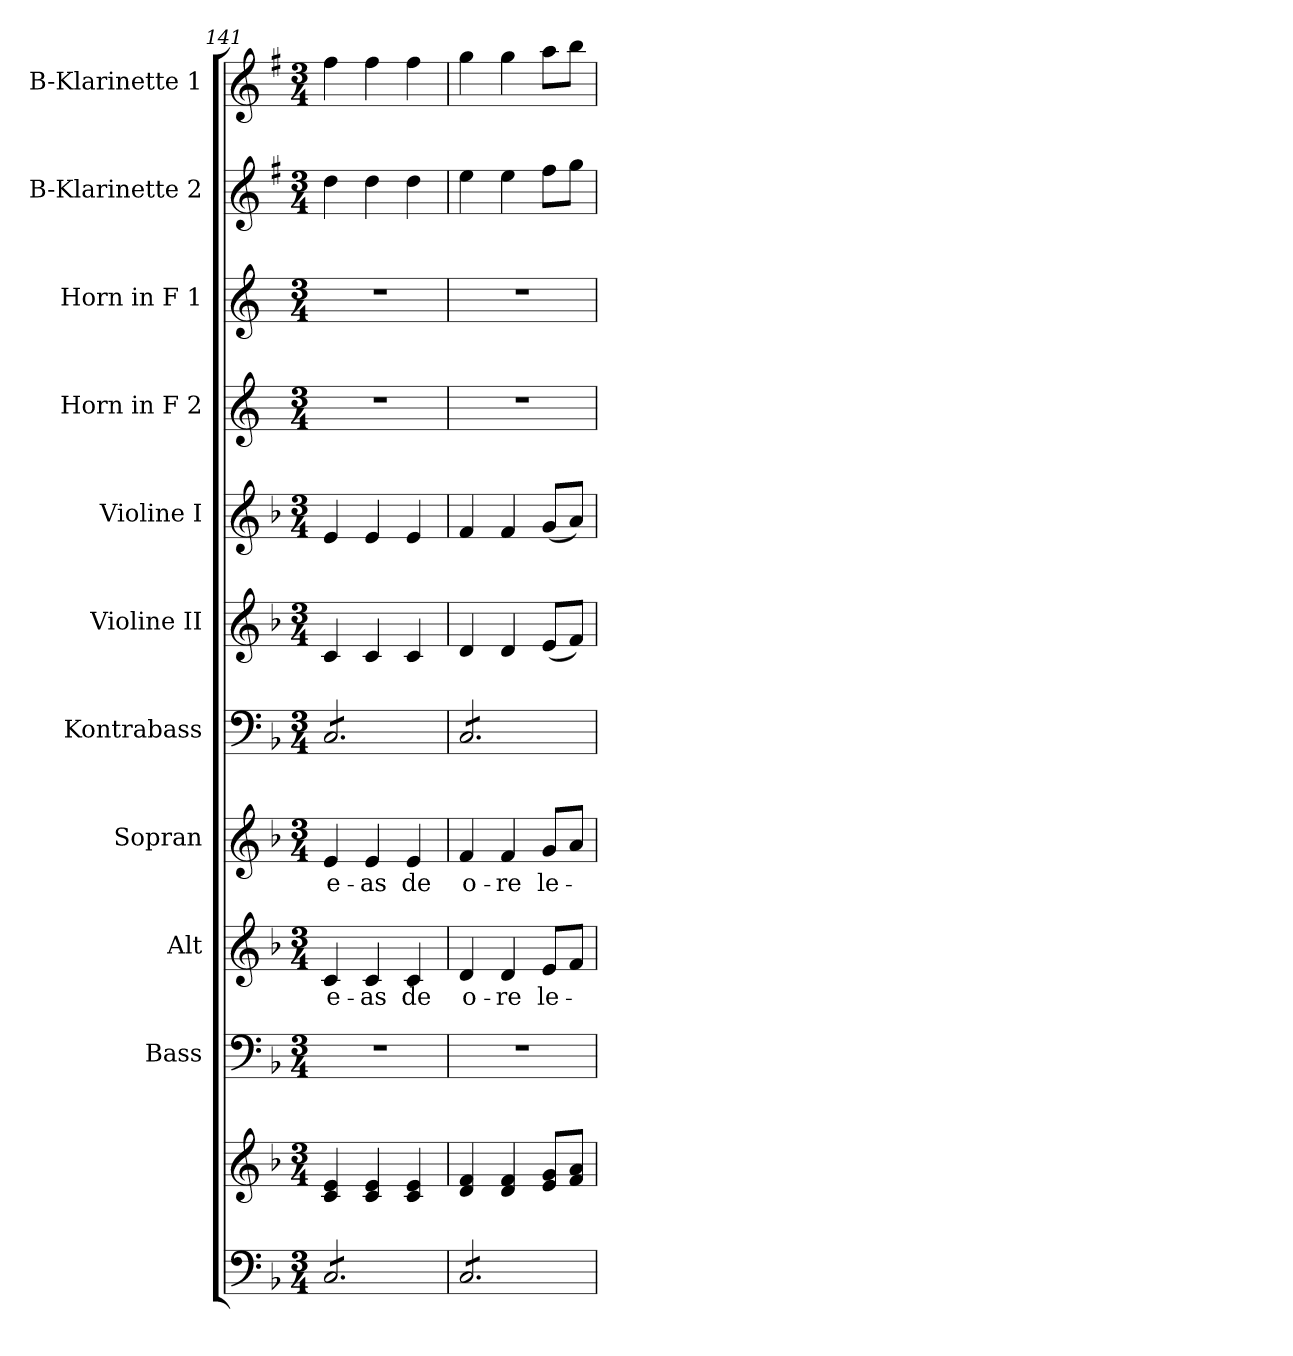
**kern	**kern	**kern	**kern	**text	**kern	**text	**kern	**kern	**kern	**kern	**kern	**kern	**kern
*part11	*part11	*part10	*part9	*part9	*part8	*part8	*part7	*part6	*part5	*part4	*part3	*part2	*part1
*staff12	*staff11	*staff10	*staff9	*staff9	*staff8	*staff8	*staff7	*staff6	*staff5	*staff4	*staff3	*staff2	*staff1
*	*	*I"Bass	*I"Alt	*	*I"Sopran	*	*I"Kontrabass	*I"Violine II	*I"Violine I	*I"Horn in F 2	*I"Horn in F 1	*I"B-Klarinette 2	*I"B-Klarinette 1
*	*	*I'B.	*I'A.	*	*I'S.	*	*I'Kb.	*I'Vl. II	*I'Vl. I	*	*	*I'B Kl. 2	*I'B Kl. 1
*clefF4	*clefG2	*clefF4	*clefG2	*	*clefG2	*	*clefF4	*clefG2	*clefG2	*clefG2	*clefG2	*clefG2	*clefG2
*	*	*	*	*	*	*	*ITrd7c12	*	*	*ITrd4c7	*ITrd4c7	*ITrd1c2	*ITrd1c2
*k[b-]	*k[b-]	*k[b-]	*k[b-]	*	*k[b-]	*	*k[b-]	*k[b-]	*k[b-]	*k[b-]	*k[b-]	*k[b-]	*k[b-]
*F:	*F:	*F:	*F:	*	*F:	*	*F:	*F:	*F:	*F:	*F:	*F:	*F:
*M3/4	*M3/4	*M3/4	*M3/4	*	*M3/4	*	*M3/4	*M3/4	*M3/4	*M3/4	*M3/4	*M3/4	*M3/4
=141	=141	=141	=141	=141	=141	=141	=141	=141	=141	=141	=141	=141	=141
!	!	!	!	!LO:LY:b	!	!LO:LY:b	!	!	!	!	!	!	!
*tremolo	*	*	*	*	*	*	*	*	*	*	*	*	*
*	*	*	*	*	*	*	*tremolo	*	*	*	*	*	*
8C/L	4c/ 4e/	2.r	4c/	e-	4e/	e-	8CC/L	4c/	4e/	2.r	2.r	4cc\	4ee\
8C/	.	.	.	.	.	.	8CC/	.	.	.	.	.	.
!	!	!	!	!LO:LY:b	!	!LO:LY:b	!	!	!	!	!	!	!
8C/	4c/ 4e/	.	4c/	-as	4e/	-as	8CC/	4c/	4e/	.	.	4cc\	4ee\
8C/	.	.	.	.	.	.	8CC/	.	.	.	.	.	.
!	!	!	!	!LO:LY:b	!	!LO:LY:b	!	!	!	!	!	!	!
8C/	4c/ 4e/	.	4c/	de	4e/	de	8CC/	4c/	4e/	.	.	4cc\	4ee\
8C/J	.	.	.	.	.	.	8CC/J	.	.	.	.	.	.
=142	=142	=142	=142	=142	=142	=142	=142	=142	=142	=142	=142	=142	=142
!	!	!	!	!LO:LY:b	!	!LO:LY:b	!	!	!	!	!	!	!
8C/L	4d/ 4f/	2.r	4d/	o-	4f/	o-	8CC/L	4d/	4f/	2.r	2.r	4dd\	4ff\
8C/	.	.	.	.	.	.	8CC/	.	.	.	.	.	.
!	!	!	!	!LO:LY:b	!	!LO:LY:b	!	!	!	!	!	!	!
8C/	4d/ 4f/	.	4d/	-re	4f/	-re	8CC/	4d/	4f/	.	.	4dd\	4ff\
8C/	.	.	.	.	.	.	8CC/	.	.	.	.	.	.
!	!	!	!	!LO:LY:b	!	!LO:LY:b	!	!	!	!	!	!	!
8C/	8e/ 8g/L	.	8e/L	le-	8g/L	le-	8CC/	(<8e/L	(<8g/L	.	.	8ee\L	8gg\L
8C/J	8f/ 8a/J	.	8f/J	.	8a/J	.	8CC/J	8f/J)	8a/J)	.	.	8ff\J	8aa\J
*	*	*	*	*	*	*	*Xtremolo	*	*	*	*	*	*
*Xtremolo	*	*	*	*	*	*	*	*	*	*	*	*	*
=	=	=	=	=	=	=	=	=	=	=	=	=	=
*-	*-	*-	*-	*-	*-	*-	*-	*-	*-	*-	*-	*-	*-
